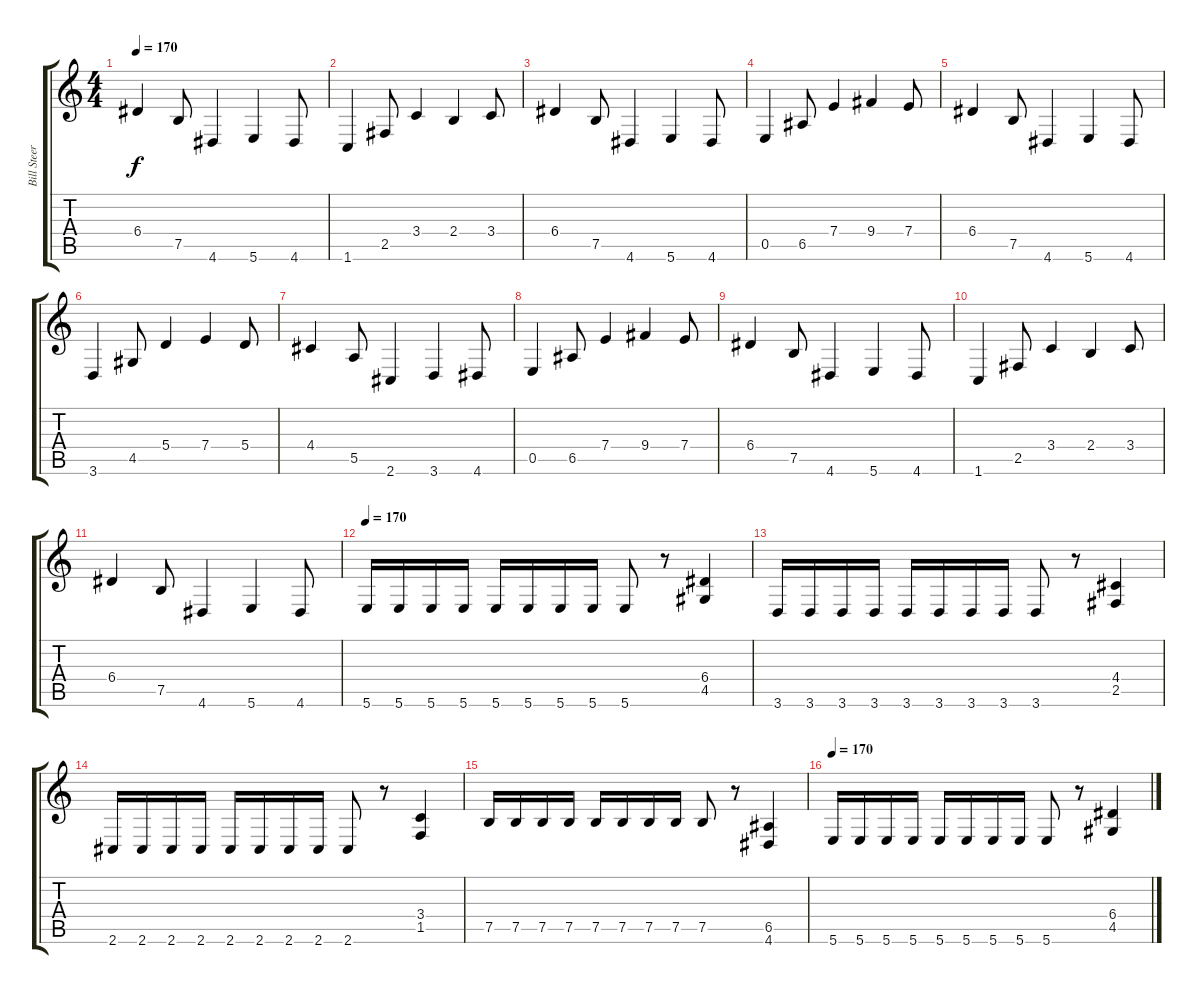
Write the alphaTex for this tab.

\track ("Bill Steer" "Bill Steer") {instrument distortionguitar}
\staff {score tabs}
\tuning (B3 Gb3 D3 A2 E2 B1) {hide}
\ts (4 4)
\tempo 170
\clef g2
\ks c
6.4.4{dy f} 7.5.8 4.6.4 5.6.4 4.6.8 |
1.6.4 2.5.8 3.4.4 2.4.4 3.4.8 |
6.4.4 7.5.8 4.6.4 5.6.4 4.6.8 |
0.5.4 6.5.8 7.4.4 9.4.4 7.4.8 |
6.4.4 7.5.8 4.6.4 5.6.4 4.6.8 |
3.6.4 4.5.8 5.4.4 7.4.4 5.4.8 |
4.4.4 5.5.8 2.6.4 3.6.4 4.6.8 |
0.5.4 6.5.8 7.4.4 9.4.4 7.4.8 |
6.4.4 7.5.8 4.6.4 5.6.4 4.6.8 |
1.6.4 2.5.8 3.4.4 2.4.4 3.4.8 |
6.4.4 7.5.8 4.6.4 5.6.4 4.6.8 |
\tempo 170
5.6.16 5.6.16 5.6.16 5.6.16 5.6.16 5.6.16 5.6.16 5.6.16 5.6.8 r.8 (6.4 4.5).4 |
3.6.16 3.6.16 3.6.16 3.6.16 3.6.16 3.6.16 3.6.16 3.6.16 3.6.8 r.8 (4.4 2.5).4 |
2.6.16 2.6.16 2.6.16 2.6.16 2.6.16 2.6.16 2.6.16 2.6.16 2.6.8 r.8 (3.4 1.5).4 |
7.5.16 7.5.16 7.5.16 7.5.16 7.5.16 7.5.16 7.5.16 7.5.16 7.5.8 r.8 (6.5 4.6).4 |
\tempo 170
5.6.16 5.6.16 5.6.16 5.6.16 5.6.16 5.6.16 5.6.16 5.6.16 5.6.8 r.8 (6.4 4.5).4
